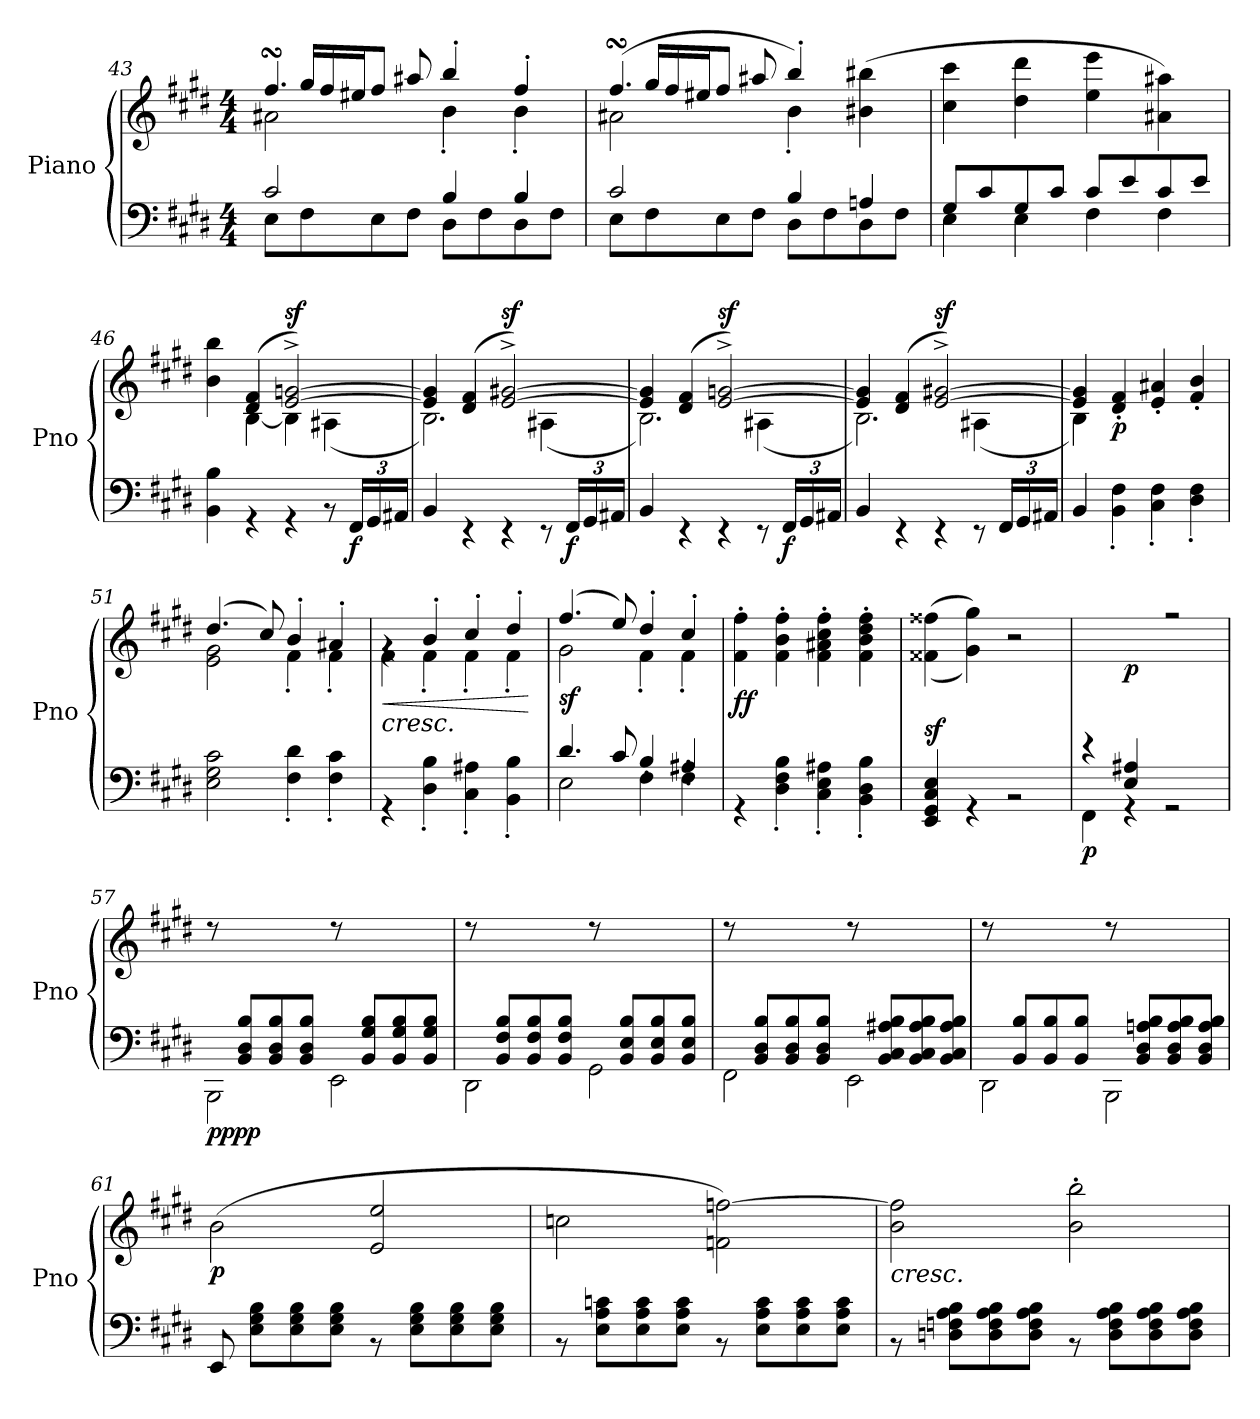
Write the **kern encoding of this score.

**kern	**kern	**dynam
*part1	*part1	*part1
*staff2	*staff1	*staff1/2
*I"Piano	*	*
*I'Pno	*	*
*clefF4	*clefG2	*
*k[f#c#g#d#]	*k[f#c#g#d#]	*
*M4/4	*M4/4	*
=43	=43	=43
*^	*^	*
*	*^	*	*^	*
1ryy	2c#/	8E\L	4.ff#sSSS/	2a#X\	8ryy	.
*	*	*	*	*	*Xtuplet	*
.	.	8F#\	.	.	24gg#LL	.
.	.	.	.	.	24ff#	.
.	.	.	.	.	24ee#XJ	.
.	.	8E\	.	.	8ff#J	.
.	.	8F#\J	8aa#X/	.	2ryy	.
.	4B/	8D#\L	4bb'/	4b'\	.	.
.	.	8F#\	.	.	.	.
.	4B/	8D#\	4ff#'/	4b'\	.	.
.	.	8F#\J	.	.	8ryy	.
=44	=44	=44	=44	=44	=44	=44
1ryy	2c#/	8E\L	(4.ff#sSSS/	2a#X\	8ryy	.
.	.	8F#\	.	.	24gg#LL	.
.	.	.	.	.	24ff#	.
.	.	.	.	.	24ee#XJ	.
.	.	8E\	.	.	8ff#J	.
.	.	8F#\J	8aa#X/	.	2ryy	.
.	4B/	8D#\L	4bb'/)	4b'\	.	.
.	.	8F#\	.	.	.	.
.	4An/	8D#\	(>4b#X\ 4bb#X\	4ryy	.	.
.	.	8F#\J	.	.	8ryy	.
*	*	*	*v	*v	*v	*
!!LO:LB:g=z
=45	=45	=45	=45	=45
1ryy	8G#/L	4E\	4cc#\ 4ccc#\	.
.	8c#/	.	.	.
.	8G#/	4E\	4dd#\ 4ddd#\	.
.	8c#/J	.	.	.
.	8c#/L	4F#\	4ee\ 4eee\	.
.	8e/	.	.	.
.	8c#/	4F#\	4a#X\ 4aa#X\)	.
.	8e/J	.	.	.
*	*v	*v	*	*
!!LO:LB:g=z
=46	=46	=46	=46
*	*	*^	*
1ryy	4BB\ 4B\	4b\ 4bb\	4ryy	.
.	4r	(4d#/ 4f#/	[4B\	.
!	!	!	!	!LO:DY:a
.	4r	[2e/^ [2gn/^)	4B\]	sf
.	8r	.	(4A#X\	.
*	*Xbrackettup	*	*	*
!	!	!	!	!LO:DY:b=2
.	24FF#/LL	.	.	f
.	24GG#/	.	.	.
.	24AA#X/JJ	.	.	.
=47	=47	=47	=47	=47
1ryy	4BB/	4e/] 4g/]	2.B\)	.
.	4r	(4d#/ 4f#/	.	.
!	!	!	!	!LO:DY:a
.	4r	[2e/^ [2g#X/^)	.	sf
.	8r	.	(4A#X\	.
!	!	!	!	!LO:DY:b=2
.	24FF#/LL	.	.	f
.	24GG#/	.	.	.
.	24AA#X/JJ	.	.	.
=48	=48	=48	=48	=48
1ryy	4BB/	4e/] 4g#/]	2.B\)	.
.	4r	(4d#/ 4f#/	.	.
!	!	!	!	!LO:DY:a
.	4r	[2e/^ [2gn/^)	.	sf
.	8r	.	(4A#X\	.
!	!	!	!	!LO:DY:b=2
.	24FF#/LL	.	.	f
.	24GG#/	.	.	.
.	24AA#X/JJ	.	.	.
=49	=49	=49	=49	=49
1ryy	4BB/	4e/] 4g/]	2.B\)	.
.	4r	(4d#/ 4f#/	.	.
!	!	!	!	!LO:DY:a
.	4r	[2e/^ [2g#X/^)	.	sf
.	8r	.	(4A#X\	.
.	24FF#/LL	.	.	.
.	24GG#/	.	.	.
.	24AA#X/JJ	.	.	.
!!LO:LB:g=z	!!
=50	=50	=50	=50	=50
1ryy	4BB/	4e/] 4g#/]	4B\)	.
!	!	!	!	!LO:DY:b
.	4BB\' 4F#\'	4d#/' 4f#/'	2.ryy	p
.	4C#\' 4F#\'	4e/' 4a#X/'	.	.
.	4D#\' 4F#\'	4f#/' 4b/'	.	.
!!LO:LB:g=z	!!
=51	=51	=51	=51	=51
1ryy	2E\ 2G#\ 2c#\	(4.dd#/	2e\ 2g#\	.
.	.	8cc#/)	.	.
.	4F#\' 4d#\'	4b'/	4f#'\	.
.	4F#\' 4c#\'	4a#X'/	4f#'\	.
=52	=52	=52	=52	=52
!	!	!LO:TX:b:i:t=cresc.	!	!
!	!	!	!	!LO:HP:b
1ryy	4r	4rg	4f#\	<
.	4D#\' 4B\'	4b'/	4f#'\	.
.	4C#\' 4A#X\'	4cc#'/	4f#'\	.
.	4BB\' 4B\'	4dd#'/	4f#'\	.
*v	*v	*	*	*
*	*v	*v	*
.	.	[
=53	=53	=53
*^	*^	*
*	*^	*	*	*
!	!	!	!	!	!LO:DY:b
1ryy	4.d#/	2E\	(4.ff#/	2g#\	sf
.	8c#/	.	8ee/)	.	.
.	4B'/	4F#'\	4dd#'/	4f#'\	.
.	4A#X'/	4F#'\	4cc#'/	4f#'\	.
=54	=54	=54	=54	=54	=54
!	!	!	!	!	!LO:DY:b
*	*v	*v	*	*	*
*	*	*v	*v	*
1ryy	4r	4f#\' 4ff#\'	ff
.	4D#\' 4F#\' 4B\'	4f#\' 4b\' 4ff#\'	.
.	4C#\' 4E\' 4A#X\'	4f#\' 4a#X\' 4cc#\' 4ff#\'	.
.	4BB\' 4D#\' 4B\'	4f#\' 4b\' 4dd#\' 4ff#\'	.
=55	=55	=55	=55
!	!	!	!LO:DY:a=2
1ryy	4EE/ 4GG#/ 4C#/ 4E/	((4f##X\ 4ff##X\	sf
.	4r	4g#\ 4gg#\))	.
.	2r	2r	.
=56	=56	=56	=56
*	*^	*	*
!	!	!	!	!LO:DY:b=2
4ryy	1ryy	4FF#\	4rCC	p
!	!	!	!	!LO:DY:b
4E/ 4A#X/	.	4rGG	4ryy	p
2ryy	.	2rGG	2rff	.
!!LO:LB:g=z
=57	=57	=57	=57	=57
!	!	!	!	!LO:DY:b=2
!	!	!	!	!LO:DY:n=1:b
8ryy	1ryy	2BBB\	8rdd	pp pp
8BB/ 8D#/ 8B/L	.	.	4.ryy	.
8BB/ 8D#/ 8B/	.	.	.	.
8BB/ 8D#/ 8B/J	.	.	.	.
8ryy	.	2EE\	8rdd	.
8BB/ 8G#/ 8B/L	.	.	4.ryy	.
8BB/ 8G#/ 8B/	.	.	.	.
8BB/ 8G#/ 8B/J	.	.	.	.
=58	=58	=58	=58	=58
8ryy	1ryy	2DD#\	8rdd	.
8BB/ 8F#/ 8B/L	.	.	4.ryy	.
8BB/ 8F#/ 8B/	.	.	.	.
8BB/ 8F#/ 8B/J	.	.	.	.
8ryy	.	2GG#\	8rdd	.
8BB/ 8E/ 8B/L	.	.	4.ryy	.
8BB/ 8E/ 8B/	.	.	.	.
8BB/ 8E/ 8B/J	.	.	.	.
!!LO:PB:g=z
=59	=59	=59	=59	=59
8ryy	1ryy	2FF#\	8rdd	.
8BB/ 8D#/ 8B/L	.	.	4.ryy	.
8BB/ 8D#/ 8B/	.	.	.	.
8BB/ 8D#/ 8B/J	.	.	.	.
8ryy	.	2EE\	8rdd	.
8BB/ 8C#/ 8A#X/ 8B/L	.	.	4.ryy	.
8BB/ 8C#/ 8A#/ 8B/	.	.	.	.
8BB/ 8C#/ 8A#/ 8B/J	.	.	.	.
=60	=60	=60	=60	=60
8ryy	1ryy	2DD#\	8rdd	.
8BB/ 8B/L	.	.	4.ryy	.
8BB/ 8B/	.	.	.	.
8BB/ 8B/J	.	.	.	.
8ryy	.	2BBB\	8rdd	.
8BB/ 8D#/ 8An/ 8B/L	.	.	4.ryy	.
8BB/ 8D#/ 8A/ 8B/	.	.	.	.
8BB/ 8D#/ 8A/ 8B/J	.	.	.	.
*	*v	*v	*	*
=61	=61	=61	=61
!	!	!	!LO:DY:b
1ryy	8EE/	(2b\	p
.	8E\ 8G#\ 8B\L	.	.
.	8E\ 8G#\ 8B\	.	.
.	8E\ 8G#\ 8B\J	.	.
.	8r	2e/ 2ee/	.
.	8E\ 8G#\ 8B\L	.	.
.	8E\ 8G#\ 8B\	.	.
.	8E\ 8G#\ 8B\J	.	.
=62	=62	=62	=62
1ryy	8r	2ccn\	.
.	8E\ 8A\ 8cn\L	.	.
.	8E\ 8A\ 8c\	.	.
.	8E\ 8A\ 8c\J	.	.
.	8r	2fn\ [2ffn\)	.
.	8E\ 8A\ 8c\L	.	.
.	8E\ 8A\ 8c\	.	.
.	8E\ 8A\ 8c\J	.	.
!!LO:LB:g=z
=63	=63	=63	=63
!	!	!LO:TX:b:i:t=cresc.	!
1ryy	8r	2b\ 2ff\]	.
.	8Dn\ 8Fn\ 8A\ 8B\L	.	.
.	8D\ 8F\ 8A\ 8B\	.	.
.	8D\ 8F\ 8A\ 8B\J	.	.
.	8r	2b\' 2bb\'	.
.	8D\ 8F\ 8A\ 8B\L	.	.
.	8D\ 8F\ 8A\ 8B\	.	.
.	8D\ 8F\ 8A\ 8B\J	.	.
*v	*v	*	*
=	=	=
*-	*-	*-
